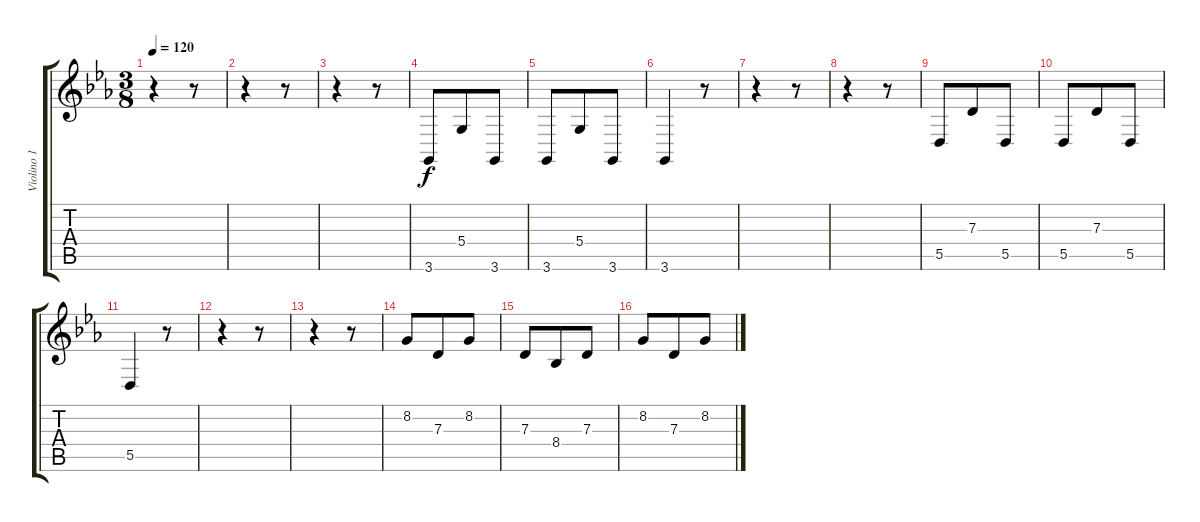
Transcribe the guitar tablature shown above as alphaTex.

\track ("Violino 1" "Violino 1") {instrument violin}
\staff {score tabs}
\tuning (E4 B3 G3 D3 A2 E2) {hide}
\ts (3 8)
\tempo 120
\clef g2
\ks eb
r.4{dy f} r.8 |
r.4 r.8 |
r.4 r.8 |
3.6.8 5.4.8 3.6.8 |
3.6.8 5.4.8 3.6.8 |
3.6.4 r.8 |
r.4 r.8 |
r.4 r.8 |
5.5.8 7.3.8 5.5.8 |
5.5.8 7.3.8 5.5.8 |
5.5.4 r.8 |
r.4 r.8 |
r.4 r.8 |
8.2.8 7.3.8 8.2.8 |
7.3.8 8.4.8 7.3.8 |
8.2.8 7.3.8 8.2.8
